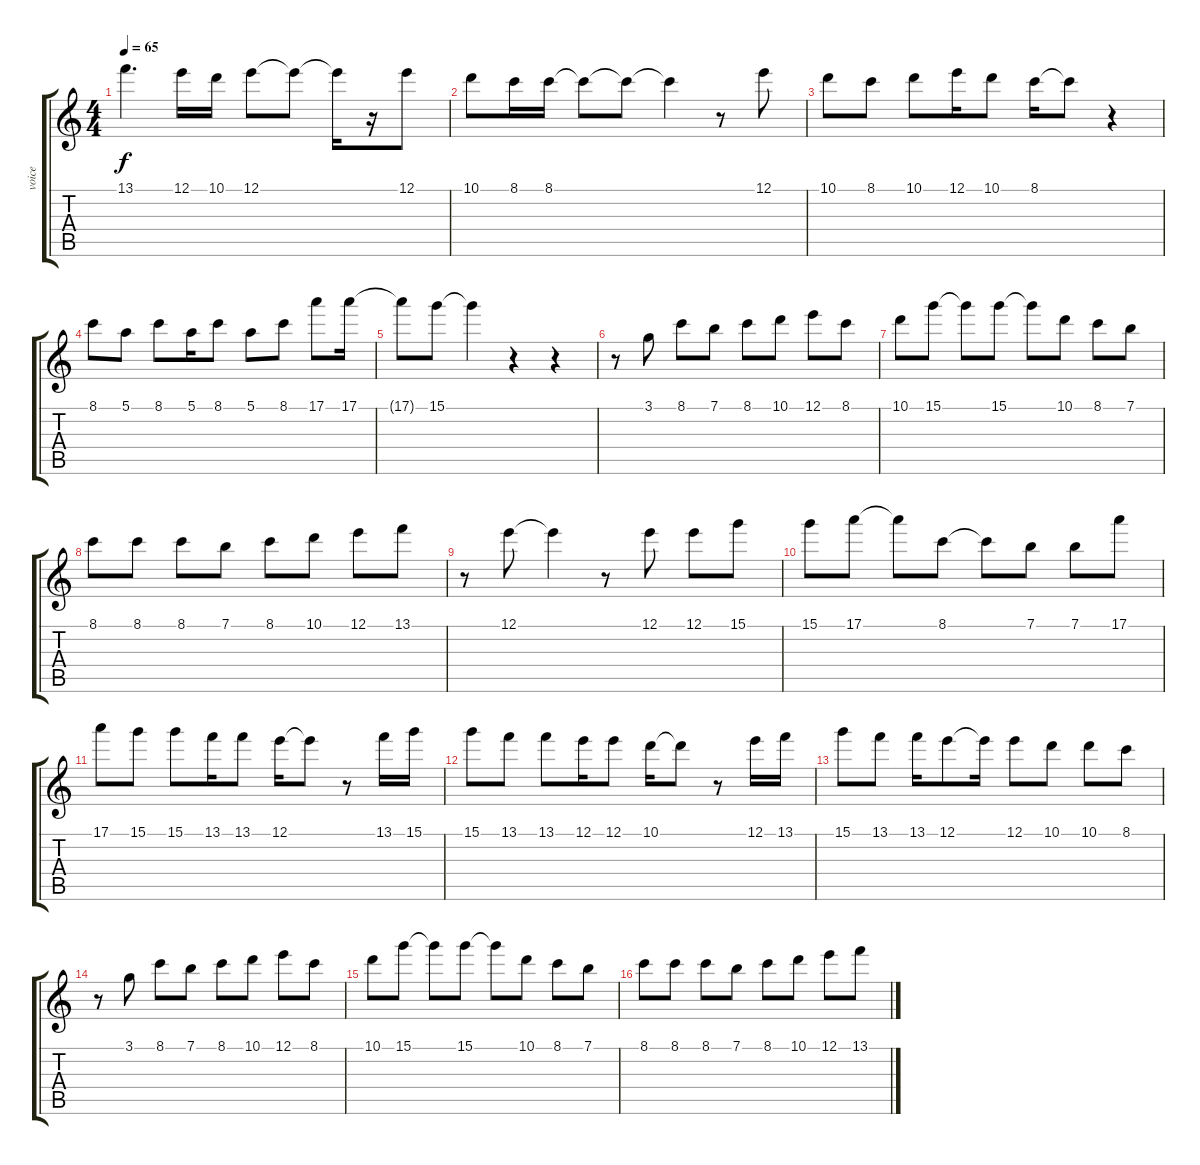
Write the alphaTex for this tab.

\track ("voice" "voice") {instrument acousticguitarsteel}
\staff {score tabs}
\tuning (E4 B3 G3 D3 A2 E2) {hide}
\ts (4 4)
\tempo 65
\clef g2
\ks c
13.1.4{d dy f} 12.1.16 10.1.16 12.1.8 12.1{t}.8 12.1{t}.16 r.16 12.1.8 |
10.1.8 8.1.16 8.1.16 8.1{t}.8 8.1{t}.8 8.1{t}.4 r.8 12.1.8 |
10.1.8 8.1.8 10.1.8 12.1.16 10.1.8 8.1.16 8.1{t}.8 r.4 |
8.1.8 5.1.8 8.1.8 5.1.16 8.1.8 5.1.8 8.1.8 17.1.8 17.1.16 |
17.1{t}.8 15.1.8 15.1{t}.4 r.4 r.4 |
r.8 3.1.8 8.1.8 7.1.8 8.1.8 10.1.8 12.1.8 8.1.8 |
10.1.8 15.1.8 15.1{t}.8 15.1.8 15.1{t}.8 10.1.8 8.1.8 7.1.8 |
8.1.8 8.1.8 8.1.8 7.1.8 8.1.8 10.1.8 12.1.8 13.1.8 |
r.8 12.1.8 12.1{t}.4 r.8 12.1.8 12.1.8 15.1.8 |
15.1.8 17.1.8 17.1{t}.8 8.1.8 8.1{t}.8 7.1.8 7.1.8 17.1.8 |
17.1.8 15.1.8 15.1.8 13.1.16 13.1.8 12.1.16 12.1{t}.8 r.8 13.1.16 15.1.16 |
15.1.8 13.1.8 13.1.8 12.1.16 12.1.8 10.1.16 10.1{t}.8 r.8 12.1.16 13.1.16 |
15.1.8 13.1.8 13.1.16 12.1.8 12.1{t}.16 12.1.8 10.1.8 10.1.8 8.1.8 |
r.8 3.1.8 8.1.8 7.1.8 8.1.8 10.1.8 12.1.8 8.1.8 |
10.1.8 15.1.8 15.1{t}.8 15.1.8 15.1{t}.8 10.1.8 8.1.8 7.1.8 |
8.1.8 8.1.8 8.1.8 7.1.8 8.1.8 10.1.8 12.1.8 13.1.8
